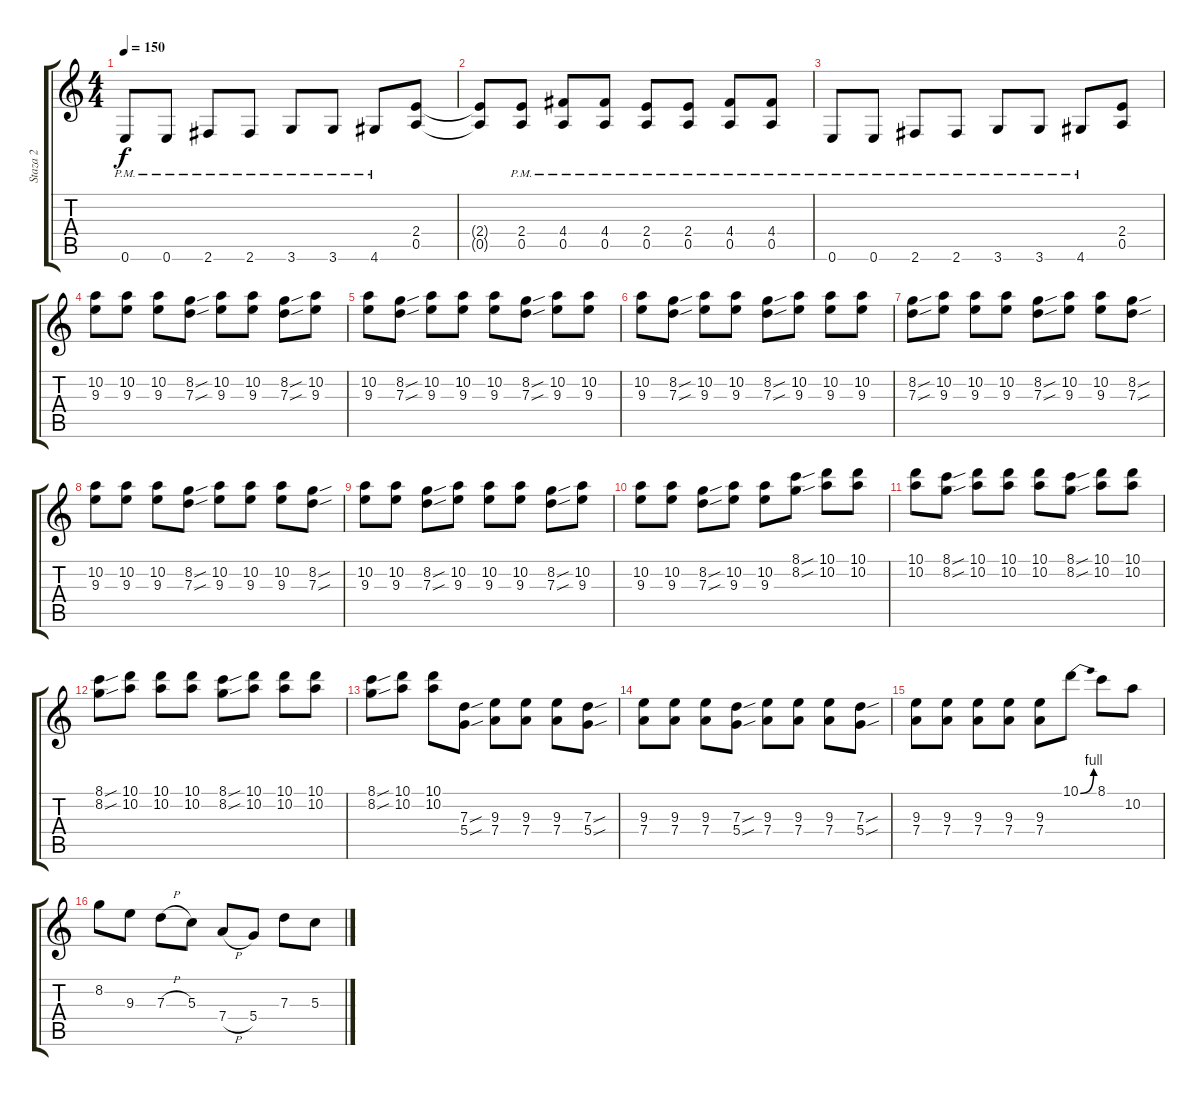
\track ("Staza 2" "Staza 2") {instrument distortionguitar}
\staff {score tabs}
\tuning (E4 B3 G3 D3 A2 E2) {hide}
\ts (4 4)
\tempo 150
\clef g2
\ks c
0.6{pm}.8{dy f} 0.6{pm}.8 2.6{pm}.8 2.6{pm}.8 3.6{pm}.8 3.6{pm}.8 4.6{pm}.8 (2.4 0.5).8 |
(2.4{t} 0.5{t}).8 (2.4{pm} 0.5{pm}).8 (4.4{pm} 0.5{pm}).8 (4.4{pm} 0.5{pm}).8 (2.4{pm} 0.5{pm}).8 (2.4{pm} 0.5{pm}).8 (4.4{pm} 0.5{pm}).8 (4.4{pm} 0.5{pm}).8 |
0.6{pm}.8 0.6{pm}.8 2.6{pm}.8 2.6{pm}.8 3.6{pm}.8 3.6{pm}.8 4.6{pm}.8 (2.4 0.5).8 |
(10.2 9.3).8 (10.2 9.3).8 (10.2 9.3).8 (8.2{sou} 7.3{sou}).8 (10.2 9.3).8 (10.2 9.3).8 (8.2{sou} 7.3{sou}).8 (10.2 9.3).8 |
(10.2 9.3).8 (8.2{sou} 7.3{sou}).8 (10.2 9.3).8 (10.2 9.3).8 (10.2 9.3).8 (8.2{sou} 7.3{sou}).8 (10.2 9.3).8 (10.2 9.3).8 |
(10.2 9.3).8 (8.2{sou} 7.3{sou}).8 (10.2 9.3).8 (10.2 9.3).8 (8.2{sou} 7.3{sou}).8 (10.2 9.3).8 (10.2 9.3).8 (10.2 9.3).8 |
(8.2{sou} 7.3{sou}).8 (10.2 9.3).8 (10.2 9.3).8 (10.2 9.3).8 (8.2{sou} 7.3{sou}).8 (10.2 9.3).8 (10.2 9.3).8 (8.2{sou} 7.3{sou}).8 |
(10.2 9.3).8 (10.2 9.3).8 (10.2 9.3).8 (8.2{sou} 7.3{sou}).8 (10.2 9.3).8 (10.2 9.3).8 (10.2 9.3).8 (8.2{sou} 7.3{sou}).8 |
(10.2 9.3).8 (10.2 9.3).8 (8.2{sou} 7.3{sou}).8 (10.2 9.3).8 (10.2 9.3).8 (10.2 9.3).8 (8.2{sou} 7.3{sou}).8 (10.2 9.3).8 |
(10.2 9.3).8 (10.2 9.3).8 (8.2{sou} 7.3{sou}).8 (10.2 9.3).8 (10.2 9.3).8 (8.1{sou} 8.2{sou}).8 (10.1 10.2).8 (10.1 10.2).8 |
(10.1 10.2).8 (8.1{sou} 8.2{sou}).8 (10.1 10.2).8 (10.1 10.2).8 (10.1 10.2).8 (8.1{sou} 8.2{sou}).8 (10.1 10.2).8 (10.1 10.2).8 |
(8.1{sou} 8.2{sou}).8 (10.1 10.2).8 (10.1 10.2).8 (10.1 10.2).8 (8.1{sou} 8.2{sou}).8 (10.1 10.2).8 (10.1 10.2).8 (10.1 10.2).8 |
(8.1{sou} 8.2{sou}).8 (10.1 10.2).8 (10.1 10.2).8 (7.3{sou} 5.4{sou}).8 (9.3 7.4).8 (9.3 7.4).8 (9.3 7.4).8 (7.3{sou} 5.4{sou}).8 |
(9.3 7.4).8 (9.3 7.4).8 (9.3 7.4).8 (7.3{sou} 5.4{sou}).8 (9.3 7.4).8 (9.3 7.4).8 (9.3 7.4).8 (7.3{sou} 5.4{sou}).8 |
(9.3 7.4).8 (9.3 7.4).8 (9.3 7.4).8 (9.3 7.4).8 (9.3 7.4).8 10.1{be (bend 0 0 60 4)}.8 8.1.8 10.2.8 |
8.2.8 9.3.8 7.3{h}.8 5.3.8 7.4{h}.8 5.4.8 7.3.8 5.3.8
